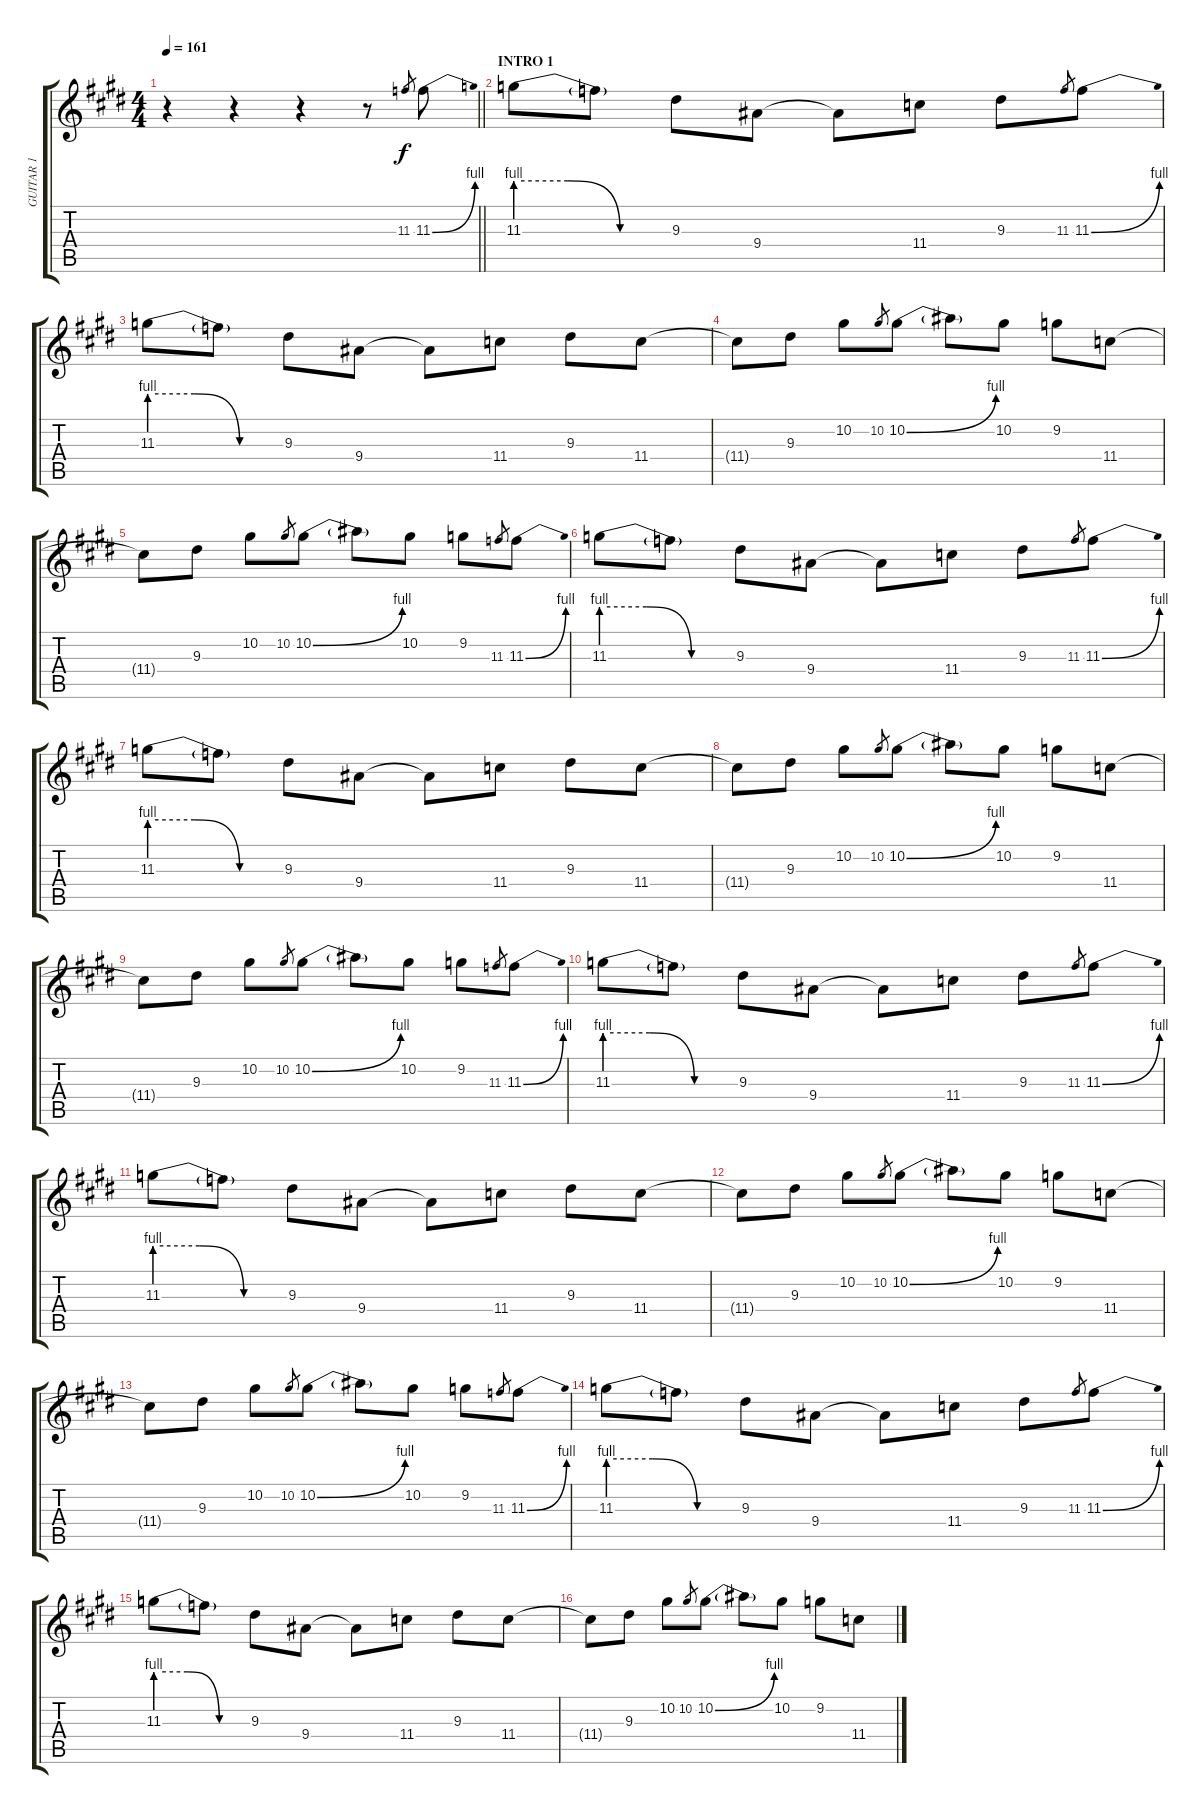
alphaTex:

\track ("GUITAR 1" "GUITAR 1") {instrument distortionguitar}
\staff {score tabs}
\tuning (Eb4 Bb3 Gb3 Db3 Ab2 Eb2) {hide}
\ts (4 4)
\tempo 161
\clef g2
\barLineRight lightlight
\ks e
r.4{dy f instrument distortionguitar} r.4 r.4 r.8{balance 8} 11.3.8{gr} 11.3{be (bend 0 0 60 4)}.8 |
\section ("" "INTRO 1")
11.3{be (custom 0 4 20 4 40 0 60 0)}.8 11.3{t}.8 9.3.8 9.4.8 9.4{t}.8 11.4.8 9.3.8 11.3.8{gr} 11.3{be (bend 0 0 60 4)}.8 |
11.3{be (custom 0 4 20 4 40 0 60 0)}.8 11.3{t}.8 9.3.8 9.4.8 9.4{t}.8 11.4.8 9.3.8 11.4.8 |
11.4{t}.8 9.3.8 10.2.8 10.2.8{gr} 10.2{be (bend 0 0 60 4)}.8 10.2{t}.8 10.2.8 9.2.8 11.4.8 |
11.4{t}.8 9.3.8 10.2.8 10.2.8{gr} 10.2{be (bend 0 0 60 4)}.8 10.2{t}.8 10.2.8 9.2.8 11.3.8{gr} 11.3{be (bend 0 0 60 4)}.8 |
11.3{be (custom 0 4 20 4 40 0 60 0)}.8 11.3{t}.8 9.3.8 9.4.8 9.4{t}.8 11.4.8 9.3.8 11.3.8{gr} 11.3{be (bend 0 0 60 4)}.8 |
11.3{be (custom 0 4 20 4 40 0 60 0)}.8 11.3{t}.8 9.3.8 9.4.8 9.4{t}.8 11.4.8 9.3.8 11.4.8 |
11.4{t}.8 9.3.8 10.2.8 10.2.8{gr} 10.2{be (bend 0 0 60 4)}.8 10.2{t}.8 10.2.8 9.2.8 11.4.8 |
11.4{t}.8 9.3.8 10.2.8 10.2.8{gr} 10.2{be (bend 0 0 60 4)}.8 10.2{t}.8 10.2.8 9.2.8 11.3.8{gr} 11.3{be (bend 0 0 60 4)}.8 |
11.3{be (custom 0 4 20 4 40 0 60 0)}.8 11.3{t}.8 9.3.8 9.4.8 9.4{t}.8 11.4.8 9.3.8 11.3.8{gr} 11.3{be (bend 0 0 60 4)}.8 |
11.3{be (custom 0 4 20 4 40 0 60 0)}.8 11.3{t}.8 9.3.8 9.4.8 9.4{t}.8 11.4.8 9.3.8 11.4.8 |
11.4{t}.8 9.3.8 10.2.8 10.2.8{gr} 10.2{be (bend 0 0 60 4)}.8 10.2{t}.8 10.2.8 9.2.8 11.4.8 |
11.4{t}.8 9.3.8 10.2.8 10.2.8{gr} 10.2{be (bend 0 0 60 4)}.8 10.2{t}.8 10.2.8 9.2.8 11.3.8{gr} 11.3{be (bend 0 0 60 4)}.8 |
11.3{be (custom 0 4 20 4 40 0 60 0)}.8 11.3{t}.8 9.3.8 9.4.8 9.4{t}.8 11.4.8 9.3.8 11.3.8{gr} 11.3{be (bend 0 0 60 4)}.8 |
11.3{be (custom 0 4 20 4 40 0 60 0)}.8 11.3{t}.8 9.3.8 9.4.8 9.4{t}.8 11.4.8 9.3.8 11.4.8 |
11.4{t}.8 9.3.8 10.2.8 10.2.8{gr} 10.2{be (bend 0 0 60 4)}.8 10.2{t}.8 10.2.8 9.2.8 11.4.8
